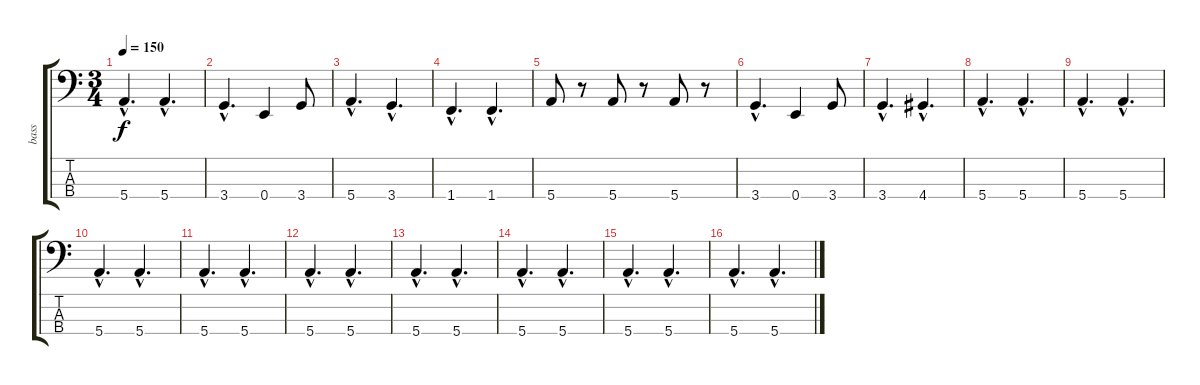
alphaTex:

\track ("bass" "bass") {instrument electricbassfinger}
\staff {score tabs}
\tuning (G2 D2 A1 E1) {hide}
\ts (3 4)
\tempo 150
\clef f4
\ks c
5.4{hac}.4{d dy f} 5.4{hac}.4{d} |
3.4{hac}.4{d} 0.4.4 3.4.8 |
5.4{hac}.4{d} 3.4{hac}.4{d} |
1.4{hac}.4{d} 1.4{hac}.4{d} |
5.4.8 r.8 5.4.8 r.8 5.4.8 r.8 |
3.4{hac}.4{d} 0.4.4 3.4.8 |
3.4{hac}.4{d} 4.4{hac}.4{d} |
5.4{hac}.4{d} 5.4{hac}.4{d} |
5.4{hac}.4{d} 5.4{hac}.4{d} |
5.4{hac}.4{d} 5.4{hac}.4{d} |
5.4{hac}.4{d} 5.4{hac}.4{d} |
5.4{hac}.4{d} 5.4{hac}.4{d} |
5.4{hac}.4{d} 5.4{hac}.4{d} |
5.4{hac}.4{d} 5.4{hac}.4{d} |
5.4{hac}.4{d} 5.4{hac}.4{d} |
5.4{hac}.4{d} 5.4{hac}.4{d}
